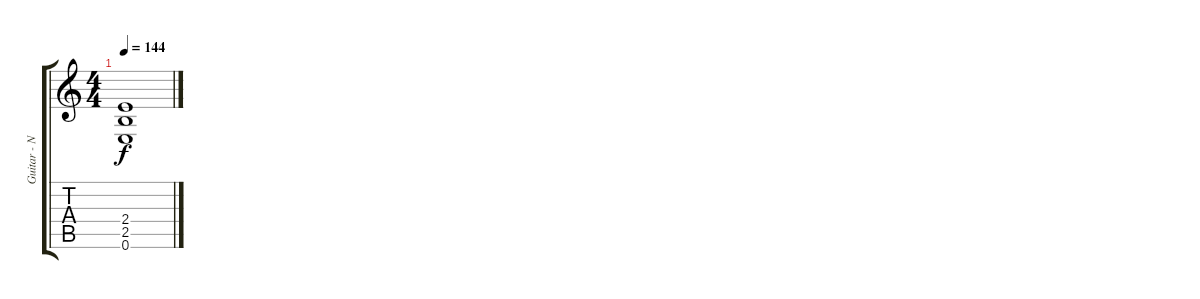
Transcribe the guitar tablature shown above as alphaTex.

\track ("Guitar - Noodles" "Guitar - N") {instrument electricguitarjazz}
\staff {score tabs}
\tuning (E4 B3 G3 D3 A2 E2) {hide}
\ts (4 4)
\tempo 144
\clef g2
\ks c
(2.4{t} 2.5{t} 0.6{t}).1{dy f}
